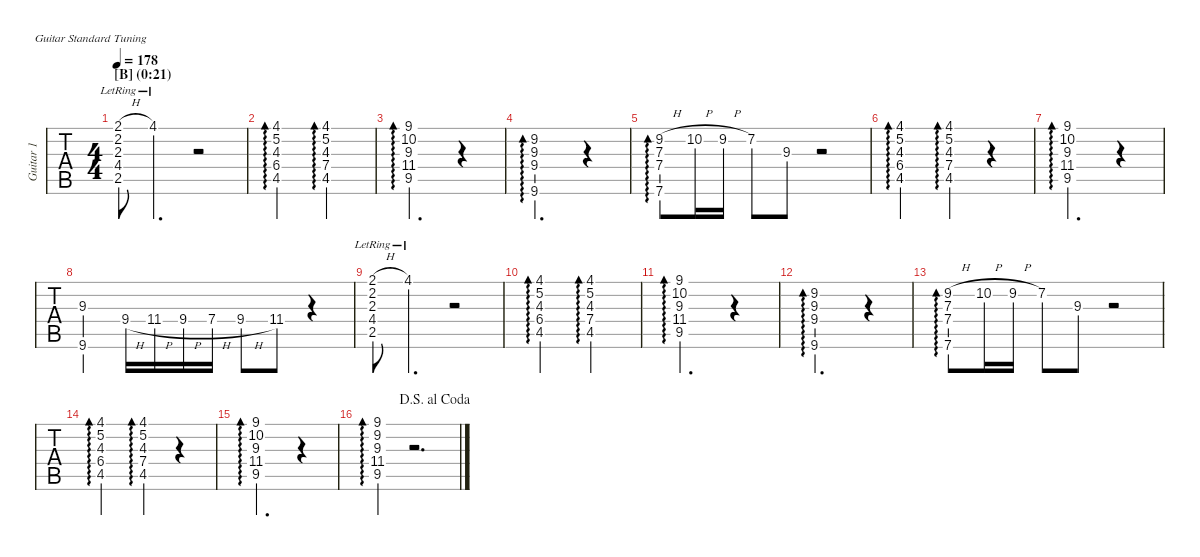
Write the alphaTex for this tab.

\defaultSystemsLayout 4
\hideDynamics
\bracketExtendMode nobrackets
\multiTrackTrackNamePolicy allsystems
\firstSystemTrackNameMode fullname
\otherSystemsTrackNameMode fullname
\otherSystemsTrackNameOrientation horizontal
\track ("Guitar 1" "Guitar 1") {instrument overdrivenguitar}
\staff {tabs}
\tuning (E4 B3 G3 D3 A2 E2)
\ts (4 4)
\section ("B" "(0:21)")
\scale
1.00199
\tempo 178
\accidentals auto
\clef g2
\ottava regular
\simile none
\ks c
(2.5{lr} 2.1{h lr acc #} 2.3{lr} 2.2{lr acc #} 4.4{lr acc #}).8{dy mf} 4.1{lr acc #}.4{d} r.2 |
\scale
0.999336 (6.4{acc #} 4.5{acc #} 4.3 4.1{acc #} 5.2).2{ad 0} (7.4 4.5{acc #} 4.3 4.1{acc #} 5.2).2{ad 0} |
\scale
0.990977 (9.5{acc #} 10.2 9.1{acc #} 9.3 11.4{acc #}).2{d ad 0} r.4 |
\scale
1.0077 (9.6{acc #} 9.2{acc #} 9.3 9.4).2{d ad 0} r.4 |
\scale
1.00723 (7.6 9.2{h acc #} 7.3 7.4).8{ad 0} 10.2{h}.16 9.2{h acc #}.16 7.2{acc #}.8 9.3.8 r.2 |
\scale
0.996235 (6.4{acc #} 4.5{acc #} 4.3 4.1{acc #} 5.2).2{ad 0} (7.4 4.5{acc #} 4.3 4.1{acc #} 5.2).4{ad 0} r.4 |
\scale
0.996534 (9.5{acc #} 10.2 9.1{acc #} 9.3 11.4{acc #}).2{d ad 0} r.4 |
\scale
0.996533 (9.6{st acc #} 9.3{st}).4 9.4{h}.16 11.4{h acc #}.16 9.4{h}.16 7.4{h}.16 9.4{h}.8 11.4{acc #}.8 r.4 |
\scale
1.00693 (2.5{lr} 2.1{h lr acc #} 2.3{lr} 2.2{lr acc #} 4.4{lr acc #}).8 4.1{lr acc #}.4{d} r.2 |
\scale
0.996533 (6.4{acc #} 4.5{acc #} 4.3 4.1{acc #} 5.2).2{ad 0} (7.4 4.5{acc #} 4.3 4.1{acc #} 5.2).2{ad 0} |
\scale
1.00594 (9.5{acc #} 10.2 9.1{acc #} 9.3 11.4{acc #}).2{d ad 0} r.4 |
\scale
1.0028 (9.6{acc #} 9.2{acc #} 9.3 9.4).2{d ad 0} r.4 |
\scale
0.99126 (7.6 9.2{h acc #} 7.3 7.4).8{ad 0} 10.2{h}.16 9.2{h acc #}.16 7.2{acc #}.8 9.3.8 r.2 |
\scale
0.978438 (6.4{acc #} 4.5{acc #} 4.3 4.1{acc #} 5.2).2{ad 0} (7.4 4.5{acc #} 4.3 4.1{acc #} 5.2).4{ad 0} r.4 |
\scale
0.978438 (9.5{acc #} 10.2 9.1{acc #} 9.3 11.4{acc #}).2{d ad 0} r.4 |
\scale
0.978438
\jump dalsegnoalcoda
(9.5{acc #} 11.4{acc #} 9.3 9.2{acc #} 9.1{acc #}).4{ad 0} r.2{d}
